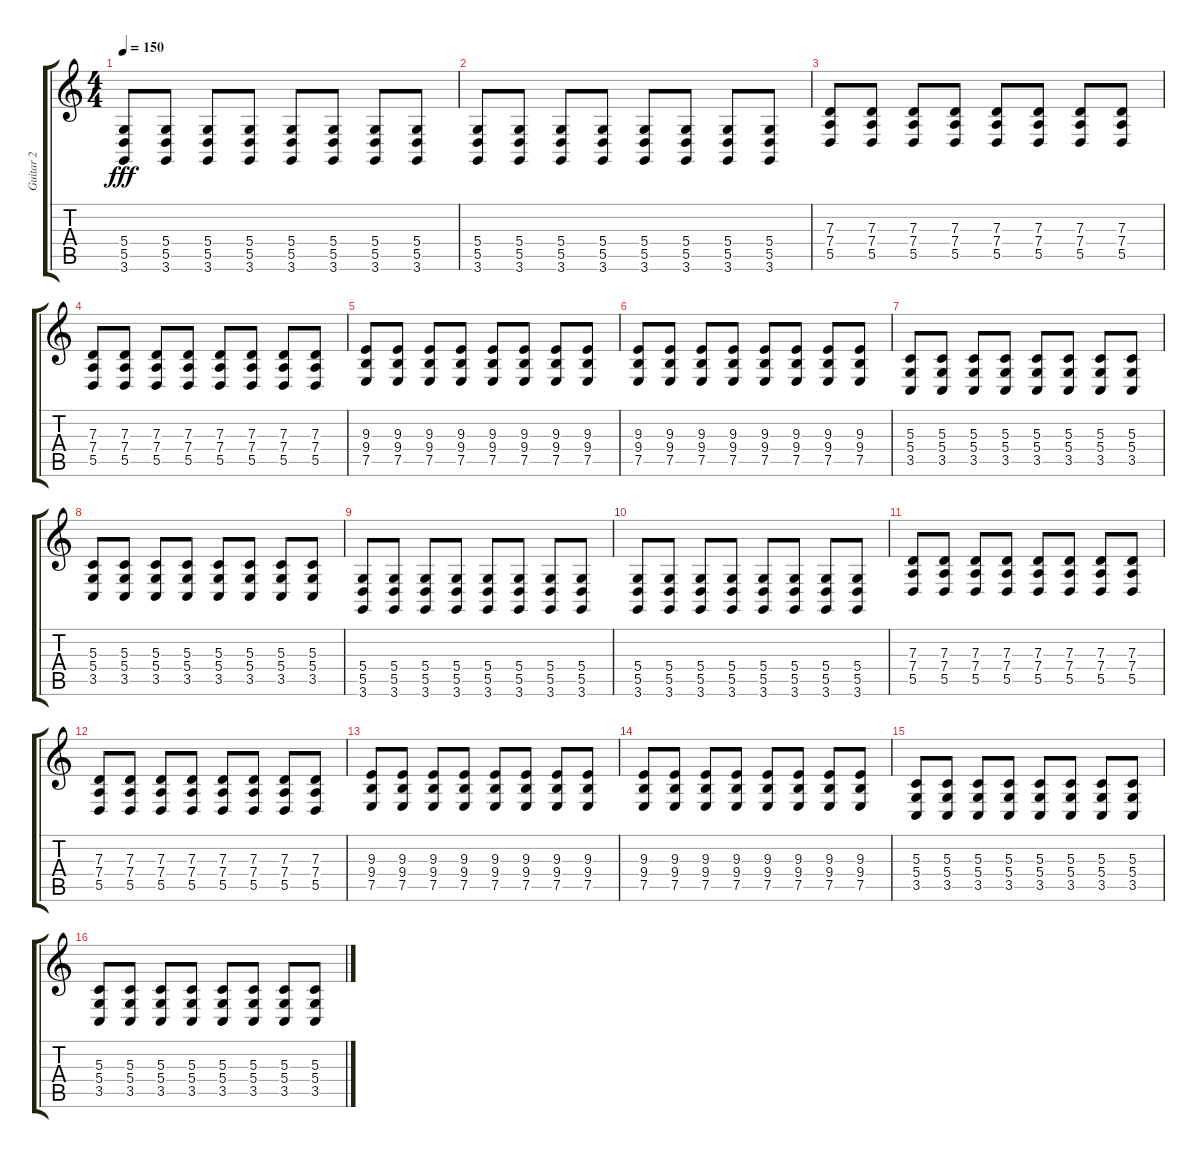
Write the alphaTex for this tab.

\track ("Guitar 2" "Guitar 2") {instrument lead2sawtooth}
\staff {score tabs}
\tuning (E4 B3 G3 D3 A2 E2) {hide}
\ts (4 4)
\tempo 150
\clef g2
\ks c
(5.4 5.5 3.6).8{dy fff} (5.4 5.5 3.6).8 (5.4 5.5 3.6).8 (5.4 5.5 3.6).8 (5.4 5.5 3.6).8 (5.4 5.5 3.6).8 (5.4 5.5 3.6).8 (5.4 5.5 3.6).8 |
(5.4 5.5 3.6).8 (5.4 5.5 3.6).8 (5.4 5.5 3.6).8 (5.4 5.5 3.6).8 (5.4 5.5 3.6).8 (5.4 5.5 3.6).8 (5.4 5.5 3.6).8 (5.4 5.5 3.6).8 |
(7.3 7.4 5.5).8 (7.3 7.4 5.5).8 (7.3 7.4 5.5).8 (7.3 7.4 5.5).8 (7.3 7.4 5.5).8 (7.3 7.4 5.5).8 (7.3 7.4 5.5).8 (7.3 7.4 5.5).8 |
(7.3 7.4 5.5).8 (7.3 7.4 5.5).8 (7.3 7.4 5.5).8 (7.3 7.4 5.5).8 (7.3 7.4 5.5).8 (7.3 7.4 5.5).8 (7.3 7.4 5.5).8 (7.3 7.4 5.5).8 |
(9.3 9.4 7.5).8 (9.3 9.4 7.5).8 (9.3 9.4 7.5).8 (9.3 9.4 7.5).8 (9.3 9.4 7.5).8 (9.3 9.4 7.5).8 (9.3 9.4 7.5).8 (9.3 9.4 7.5).8 |
(9.3 9.4 7.5).8 (9.3 9.4 7.5).8 (9.3 9.4 7.5).8 (9.3 9.4 7.5).8 (9.3 9.4 7.5).8 (9.3 9.4 7.5).8 (9.3 9.4 7.5).8 (9.3 9.4 7.5).8 |
(5.3 5.4 3.5).8 (5.3 5.4 3.5).8 (5.3 5.4 3.5).8 (5.3 5.4 3.5).8 (5.3 5.4 3.5).8 (5.3 5.4 3.5).8 (5.3 5.4 3.5).8 (5.3 5.4 3.5).8 |
(5.3 5.4 3.5).8 (5.3 5.4 3.5).8 (5.3 5.4 3.5).8 (5.3 5.4 3.5).8 (5.3 5.4 3.5).8 (5.3 5.4 3.5).8 (5.3 5.4 3.5).8 (5.3 5.4 3.5).8 |
(5.4 5.5 3.6).8 (5.4 5.5 3.6).8 (5.4 5.5 3.6).8 (5.4 5.5 3.6).8 (5.4 5.5 3.6).8 (5.4 5.5 3.6).8 (5.4 5.5 3.6).8 (5.4 5.5 3.6).8 |
(5.4 5.5 3.6).8 (5.4 5.5 3.6).8 (5.4 5.5 3.6).8 (5.4 5.5 3.6).8 (5.4 5.5 3.6).8 (5.4 5.5 3.6).8 (5.4 5.5 3.6).8 (5.4 5.5 3.6).8 |
(7.3 7.4 5.5).8 (7.3 7.4 5.5).8 (7.3 7.4 5.5).8 (7.3 7.4 5.5).8 (7.3 7.4 5.5).8 (7.3 7.4 5.5).8 (7.3 7.4 5.5).8 (7.3 7.4 5.5).8 |
(7.3 7.4 5.5).8 (7.3 7.4 5.5).8 (7.3 7.4 5.5).8 (7.3 7.4 5.5).8 (7.3 7.4 5.5).8 (7.3 7.4 5.5).8 (7.3 7.4 5.5).8 (7.3 7.4 5.5).8 |
(9.3 9.4 7.5).8 (9.3 9.4 7.5).8 (9.3 9.4 7.5).8 (9.3 9.4 7.5).8 (9.3 9.4 7.5).8 (9.3 9.4 7.5).8 (9.3 9.4 7.5).8 (9.3 9.4 7.5).8 |
(9.3 9.4 7.5).8 (9.3 9.4 7.5).8 (9.3 9.4 7.5).8 (9.3 9.4 7.5).8 (9.3 9.4 7.5).8 (9.3 9.4 7.5).8 (9.3 9.4 7.5).8 (9.3 9.4 7.5).8 |
(5.3 5.4 3.5).8 (5.3 5.4 3.5).8 (5.3 5.4 3.5).8 (5.3 5.4 3.5).8 (5.3 5.4 3.5).8 (5.3 5.4 3.5).8 (5.3 5.4 3.5).8 (5.3 5.4 3.5).8 |
(5.3 5.4 3.5).8 (5.3 5.4 3.5).8 (5.3 5.4 3.5).8 (5.3 5.4 3.5).8 (5.3 5.4 3.5).8 (5.3 5.4 3.5).8 (5.3 5.4 3.5).8 (5.3 5.4 3.5).8
